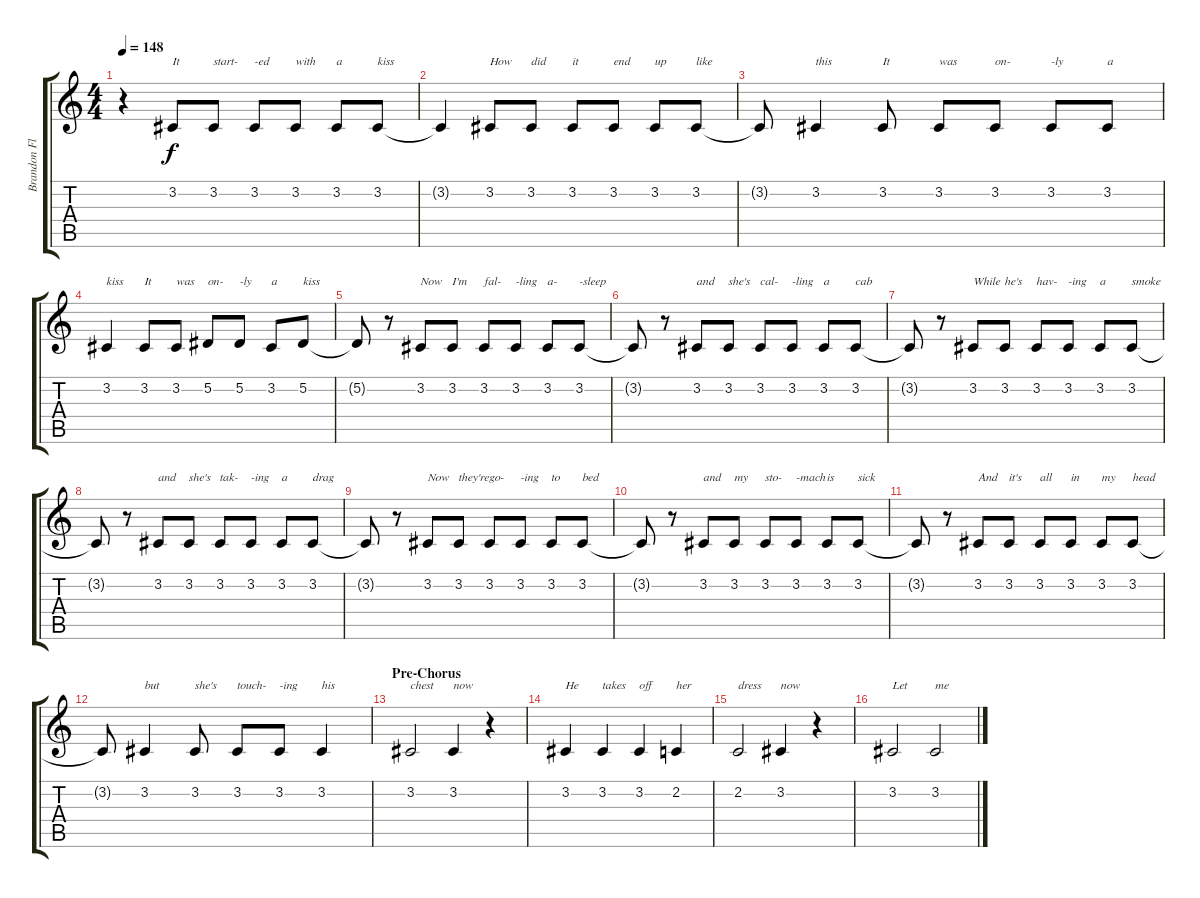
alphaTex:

\track ("Brandon Flowers - Vocals" "Brandon Fl") {instrument oboe}
\staff {score tabs}
\tuning (Eb4 Bb3 Gb3 Db3 Ab2 Eb2) {hide}
\ts (4 4)
\tempo 148
\clef g2
\ks c
r.4{dy f} 3.2.8{txt "It"} 3.2.8{txt "start-"} 3.2.8{txt "-ed"} 3.2.8{txt "with"} 3.2.8{txt "a"} 3.2.8{txt "kiss"} |
3.2{t}.4 3.2.8{txt "How"} 3.2.8{txt "did"} 3.2.8{txt "it"} 3.2.8{txt "end"} 3.2.8{txt "up"} 3.2.8{txt "like"} |
3.2{t}.8 3.2.4{txt "this"} 3.2.8{txt "It"} 3.2.8{txt "was"} 3.2.8{txt "on-"} 3.2.8{txt "-ly"} 3.2.8{txt "a"} |
3.2.4{txt "kiss"} 3.2.8{txt "It"} 3.2.8{txt "was"} 5.2.8{txt "on-"} 5.2.8{txt "-ly"} 3.2.8{txt "a"} 5.2.8{txt "kiss"} |
5.2{t}.8 r.8 3.2.8{txt "Now"} 3.2.8{txt "I'm"} 3.2.8{txt "fal-"} 3.2.8{txt "-ling"} 3.2.8{txt "a-"} 3.2.8{txt "-sleep"} |
3.2{t}.8 r.8 3.2.8{txt "and"} 3.2.8{txt "she's"} 3.2.8{txt "cal-"} 3.2.8{txt "-ling"} 3.2.8{txt "a"} 3.2.8{txt "cab"} |
3.2{t}.8 r.8 3.2.8{txt "While"} 3.2.8{txt "he's"} 3.2.8{txt "hav-"} 3.2.8{txt "-ing"} 3.2.8{txt "a"} 3.2.8{txt "smoke"} |
3.2{t}.8 r.8 3.2.8{txt "and"} 3.2.8{txt "she's"} 3.2.8{txt "tak-"} 3.2.8{txt "-ing"} 3.2.8{txt "a"} 3.2.8{txt "drag"} |
3.2{t}.8 r.8 3.2.8{txt "Now"} 3.2.8{txt "they're"} 3.2.8{txt "go-"} 3.2.8{txt "-ing"} 3.2.8{txt "to"} 3.2.8{txt "bed"} |
3.2{t}.8 r.8 3.2.8{txt "and"} 3.2.8{txt "my"} 3.2.8{txt "sto-"} 3.2.8{txt "-mach"} 3.2.8{txt "is"} 3.2.8{txt "sick"} |
3.2{t}.8 r.8 3.2.8{txt "And"} 3.2.8{txt "it's"} 3.2.8{txt "all"} 3.2.8{txt "in"} 3.2.8{txt "my"} 3.2.8{txt "head"} |
3.2{t}.8 3.2.4{txt "but"} 3.2.8{txt "she's"} 3.2.8{txt "touch-"} 3.2.8{txt "-ing"} 3.2.4{txt "his"} |
\section ("" "Pre-Chorus")
3.2.2{txt "chest"} 3.2.4{txt "now"} r.4 |
3.2.4{txt "He"} 3.2.4{txt "takes"} 3.2.4{txt "off"} 2.2.4{txt "her"} |
2.2.2{txt "dress"} 3.2.4{txt "now"} r.4 |
3.2.2{txt "Let"} 3.2.2{txt "me"}
